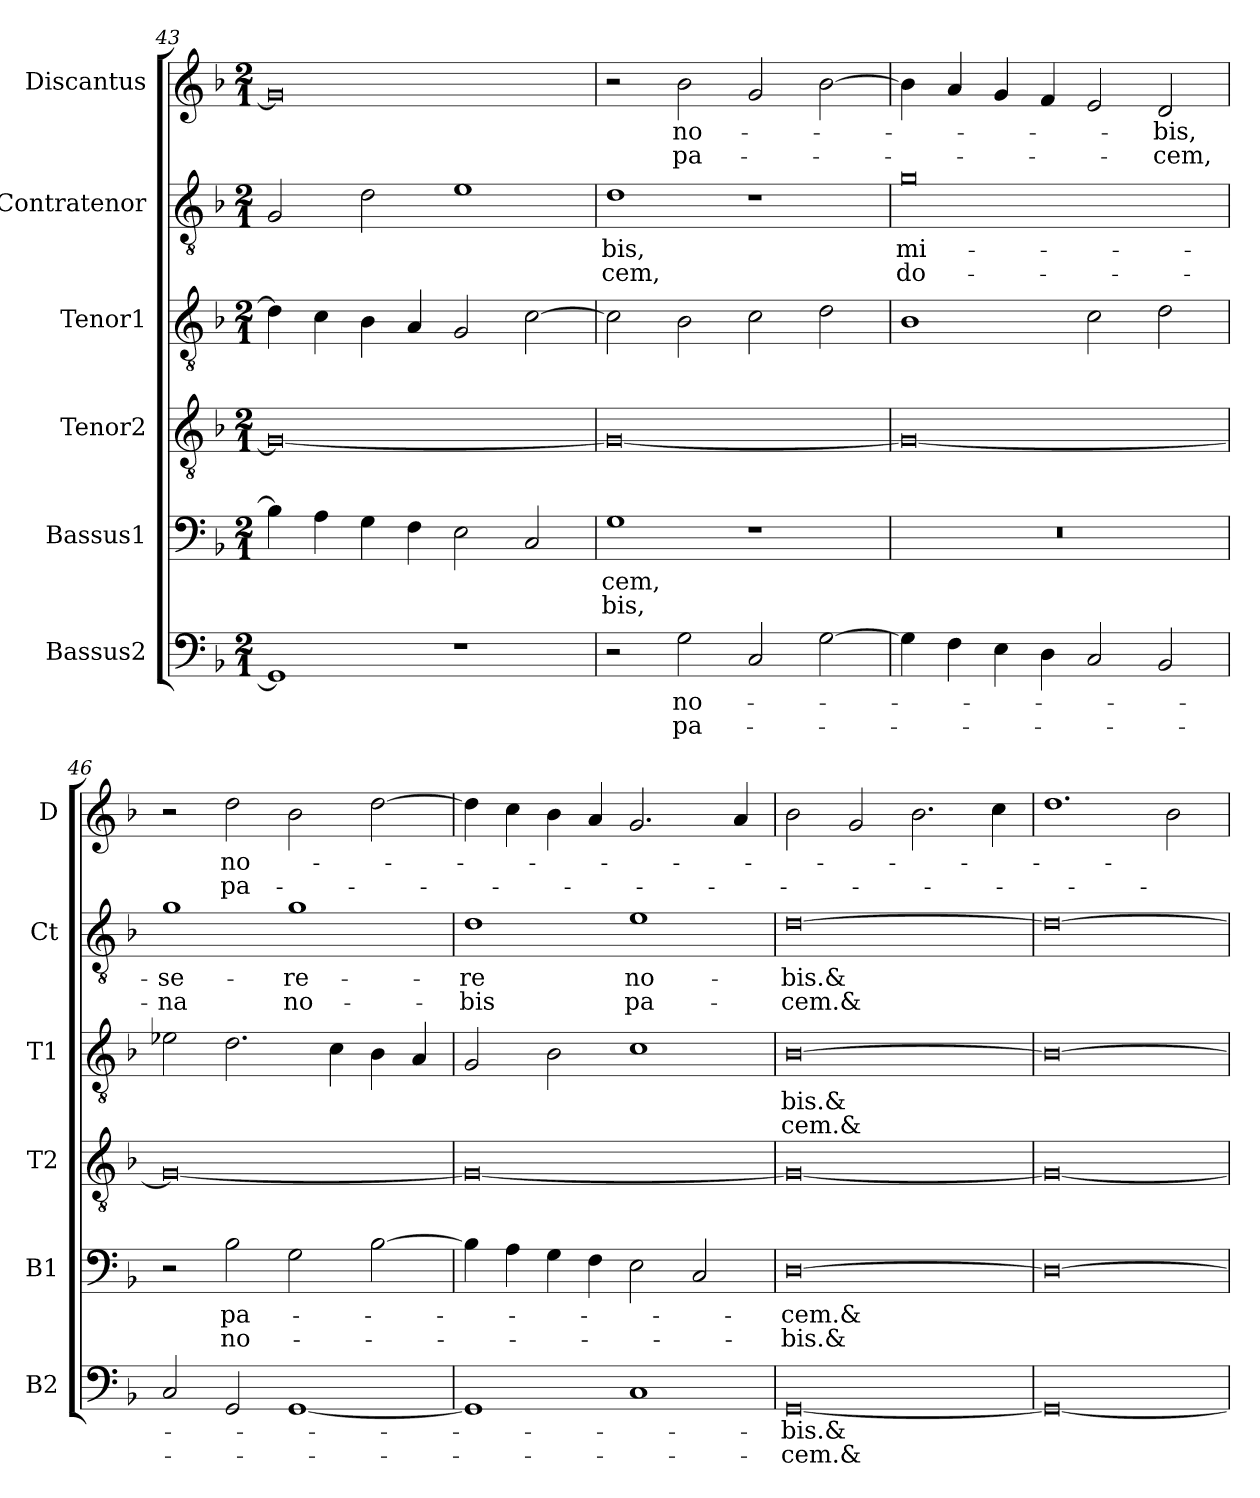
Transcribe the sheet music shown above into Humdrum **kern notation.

**kern	**text	**text	**kern	**text	**text	**kern	**kern	**text	**text	**kern	**text	**text	**kern	**text	**text
*part6	*part6	*part6	*part5	*part5	*part5	*part4	*part3	*part3	*part3	*part2	*part2	*part2	*part1	*part1	*part1
*staff6	*staff6	*staff6	*staff5	*staff5	*staff5	*staff4	*staff3	*staff3	*staff3	*staff2	*staff2	*staff2	*staff1	*staff1	*staff1
*I"Bassus2	*	*	*I"Bassus1	*	*	*I"Tenor2	*I"Tenor1	*	*	*I"Contratenor	*	*	*I"Discantus	*	*
*I'B2	*	*	*I'B1	*	*	*I'T2	*I'T1	*	*	*I'Ct	*	*	*I'D	*	*
*clefF4	*	*	*clefF4	*	*	*clefGv2	*clefGv2	*	*	*clefGv2	*	*	*clefG2	*	*
*k[b-]	*	*	*k[b-]	*	*	*k[b-]	*k[b-]	*	*	*k[b-]	*	*	*k[b-]	*	*
*M2/1	*	*	*M2/1	*	*	*M2/1	*M2/1	*	*	*M2/1	*	*	*M2/1	*	*
=43	=43	=43	=43	=43	=43	=43	=43	=43	=43	=43	=43	=43	=43	=43	=43
1GG]	.	.	4B-\]	.	.	0G_	4d\]	.	.	2G/	.	.	0g]	.	.
.	.	.	4A\	.	.	.	4c\	.	.	.	.	.	.	.	.
.	.	.	4G\	.	.	.	4B-\	.	.	2d\	.	.	.	.	.
.	.	.	4F\	.	.	.	4A/	.	.	.	.	.	.	.	.
1r	.	.	2E\	.	.	.	2G/	.	.	1e	.	.	.	.	.
.	.	.	2C/	.	.	.	[2c\	.	.	.	.	.	.	.	.
=44	=44	=44	=44	=44	=44	=44	=44	=44	=44	=44	=44	=44	=44	=44	=44
2r	.	.	1G	-cem,	-bis,	0G_	2c\]	.	.	1d	-bis,	-cem,	2r	.	.
2G\	no-	pa-	.	.	.	.	2B-\	.	.	.	.	.	2b-\	no-	pa-
2C/	.	.	1r	.	.	.	2c\	.	.	1r	.	.	2g/	.	.
[2G\	.	.	.	.	.	.	2d\	.	.	.	.	.	[2b-\	.	.
=45	=45	=45	=45	=45	=45	=45	=45	=45	=45	=45	=45	=45	=45	=45	=45
4G\]	.	.	0r	.	.	0G_	1B-	.	.	0g	mi-	do-	4b-\]	.	.
4F\	.	.	.	.	.	.	.	.	.	.	.	.	4a/	.	.
4E\	.	.	.	.	.	.	.	.	.	.	.	.	4g/	.	.
4D\	.	.	.	.	.	.	.	.	.	.	.	.	4f/	.	.
2C/	.	.	.	.	.	.	2c\	.	.	.	.	.	2e/	.	.
2BB-/	.	.	.	.	.	.	2d\	.	.	.	.	.	2d/	-bis,	-cem,
=46	=46	=46	=46	=46	=46	=46	=46	=46	=46	=46	=46	=46	=46	=46	=46
2C/	.	.	2r	.	.	0G_	2e-X\	.	.	1g	-se-	-na	2r	.	.
2GG/	.	.	2B-\	pa-	no-	.	2.d\	.	.	.	.	.	2dd\	no-	pa-
[1GG	.	.	2G\	.	.	.	.	.	.	1g	-re-	no-	2b-\	.	.
.	.	.	.	.	.	.	4c\	.	.	.	.	.	.	.	.
.	.	.	[2B-\	.	.	.	4B-\	.	.	.	.	.	[2dd\	.	.
.	.	.	.	.	.	.	4A/	.	.	.	.	.	.	.	.
=47	=47	=47	=47	=47	=47	=47	=47	=47	=47	=47	=47	=47	=47	=47	=47
1GG]	.	.	4B-\]	.	.	0G_	2G/	.	.	1d	-re	-bis	4dd\]	.	.
.	.	.	4A\	.	.	.	.	.	.	.	.	.	4cc\	.	.
.	.	.	4G\	.	.	.	2B-\	.	.	.	.	.	4b-\	.	.
.	.	.	4F\	.	.	.	.	.	.	.	.	.	4a/	.	.
1C	.	.	2E\	.	.	.	1c	.	.	1e	no-	pa-	2.g/	.	.
.	.	.	2C/	.	.	.	.	.	.	.	.	.	.	.	.
.	.	.	.	.	.	.	.	.	.	.	.	.	4a/	.	.
=48	=48	=48	=48	=48	=48	=48	=48	=48	=48	=48	=48	=48	=48	=48	=48
[0GG	-bis.&	-cem.&	[0D	-cem.&	-bis.&	0G_	[0B-	-bis.&	-cem.&	[0d	-bis.&	-cem.&	2b-\	.	.
.	.	.	.	.	.	.	.	.	.	.	.	.	2g/	.	.
.	.	.	.	.	.	.	.	.	.	.	.	.	2.b-\	.	.
.	.	.	.	.	.	.	.	.	.	.	.	.	4cc\	.	.
=49	=49	=49	=49	=49	=49	=49	=49	=49	=49	=49	=49	=49	=49	=49	=49
0GG_	.	.	0D_	.	.	0G_	0B-_	.	.	0d_	.	.	1.dd	.	.
.	.	.	.	.	.	.	.	.	.	.	.	.	2b-\	.	.
=	=	=	=	=	=	=	=	=	=	=	=	=	=	=	=
*-	*-	*-	*-	*-	*-	*-	*-	*-	*-	*-	*-	*-	*-	*-	*-
